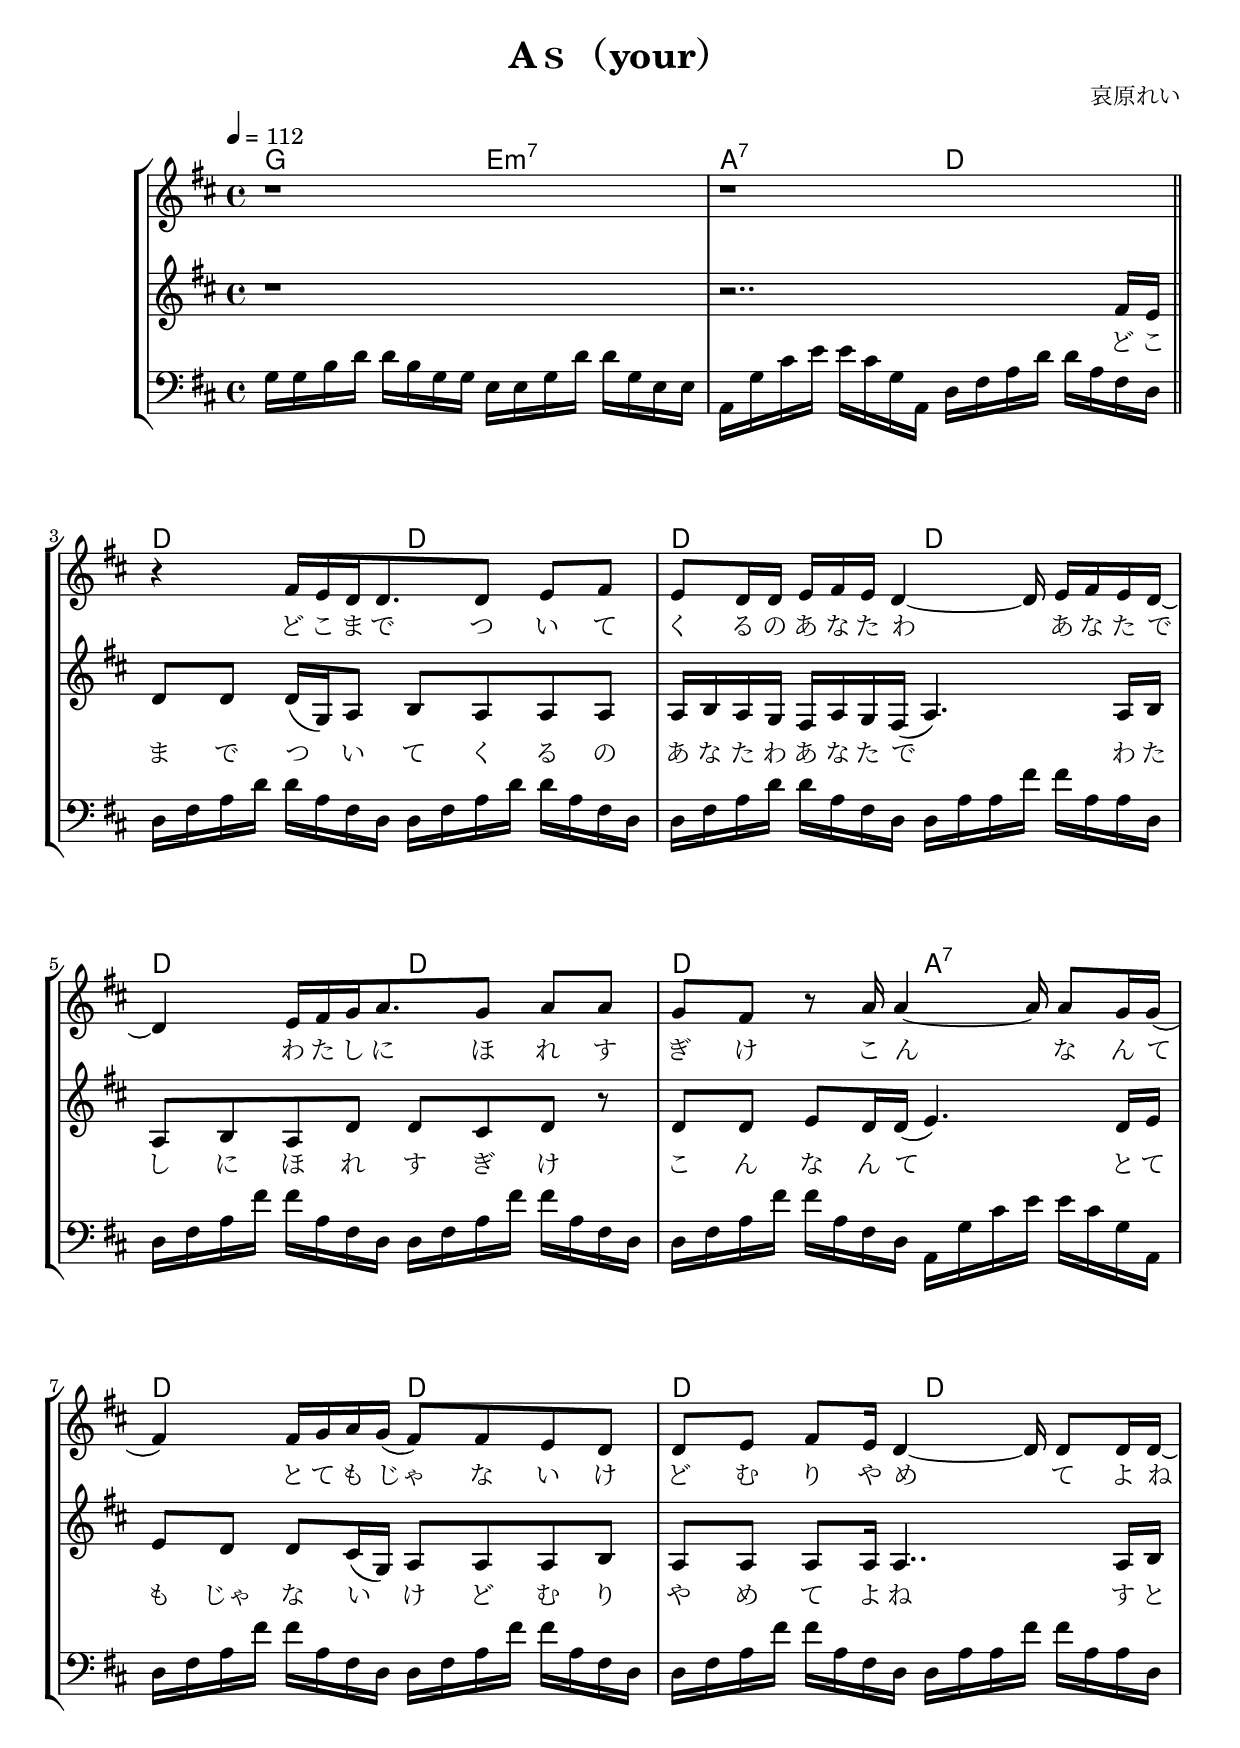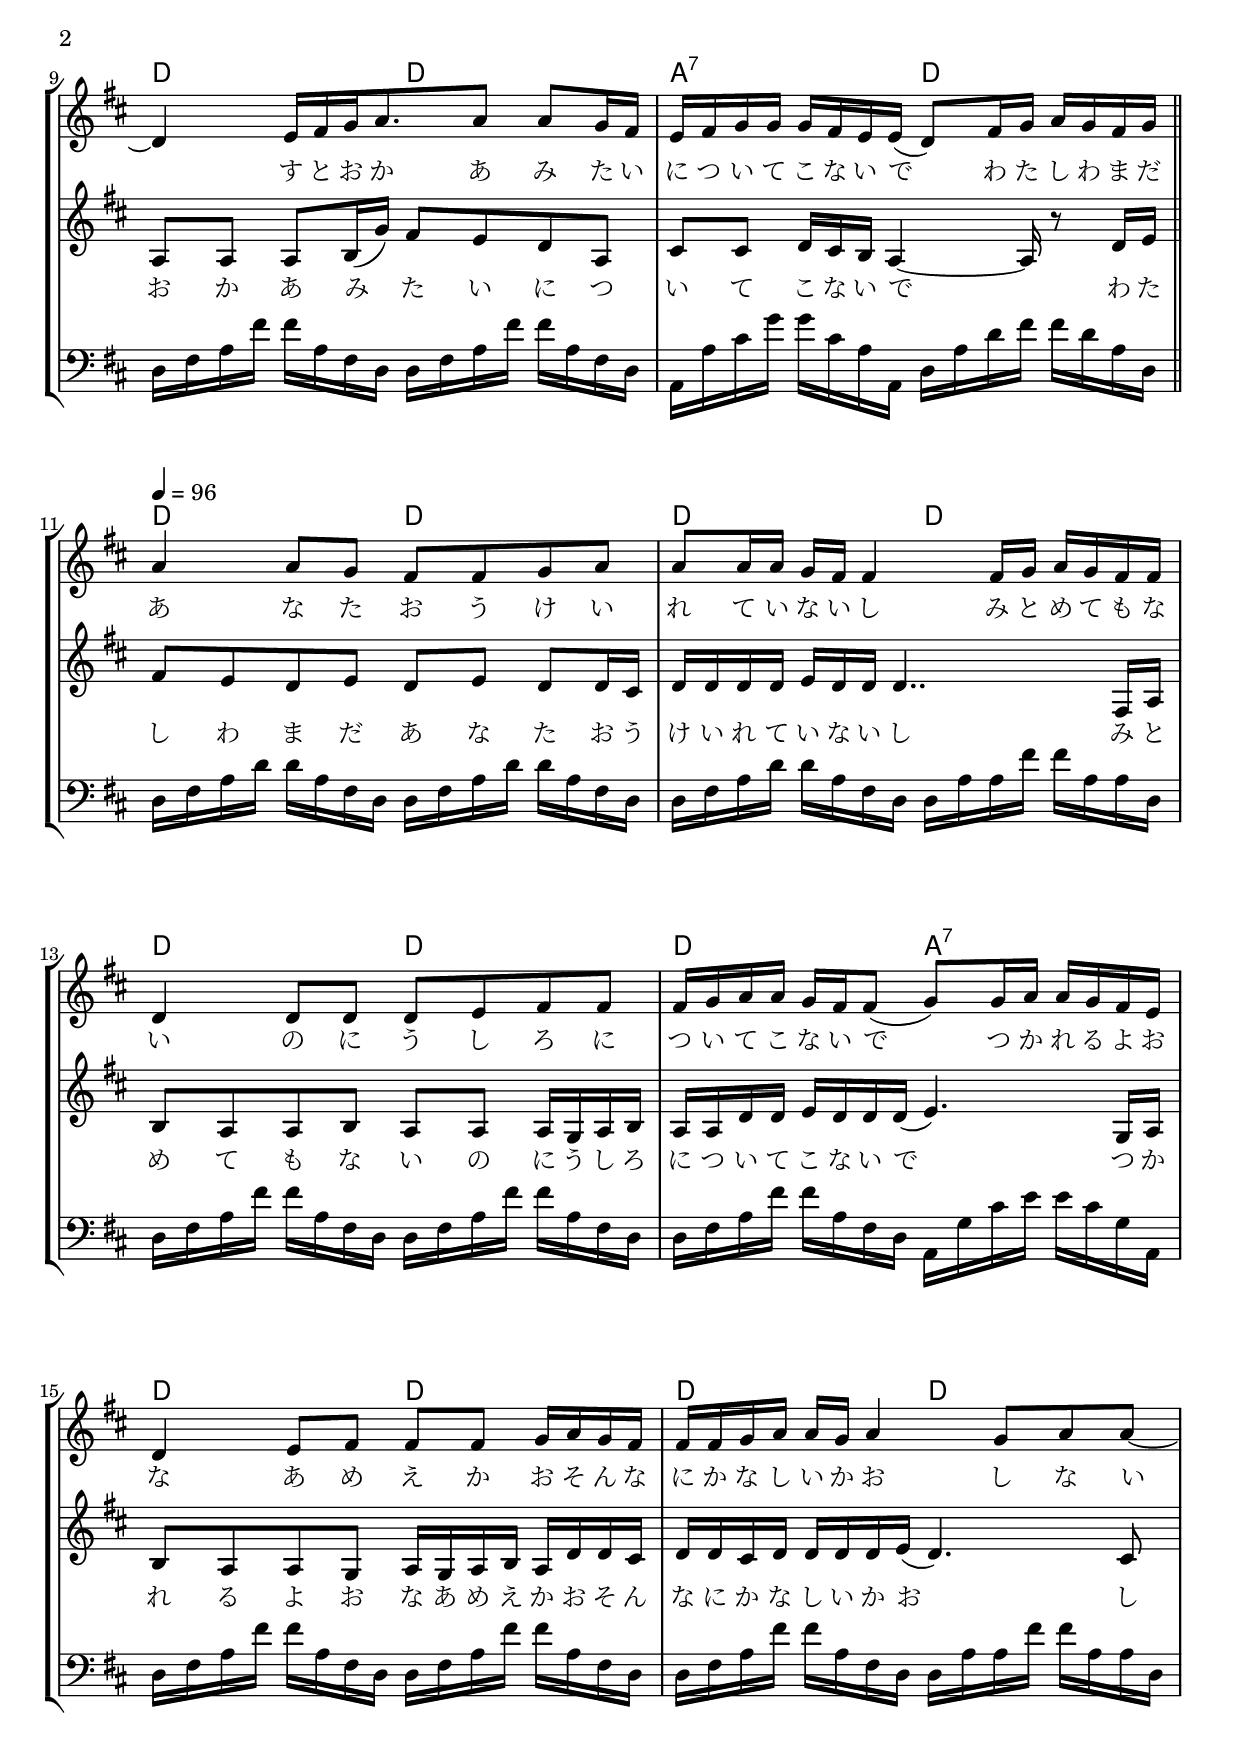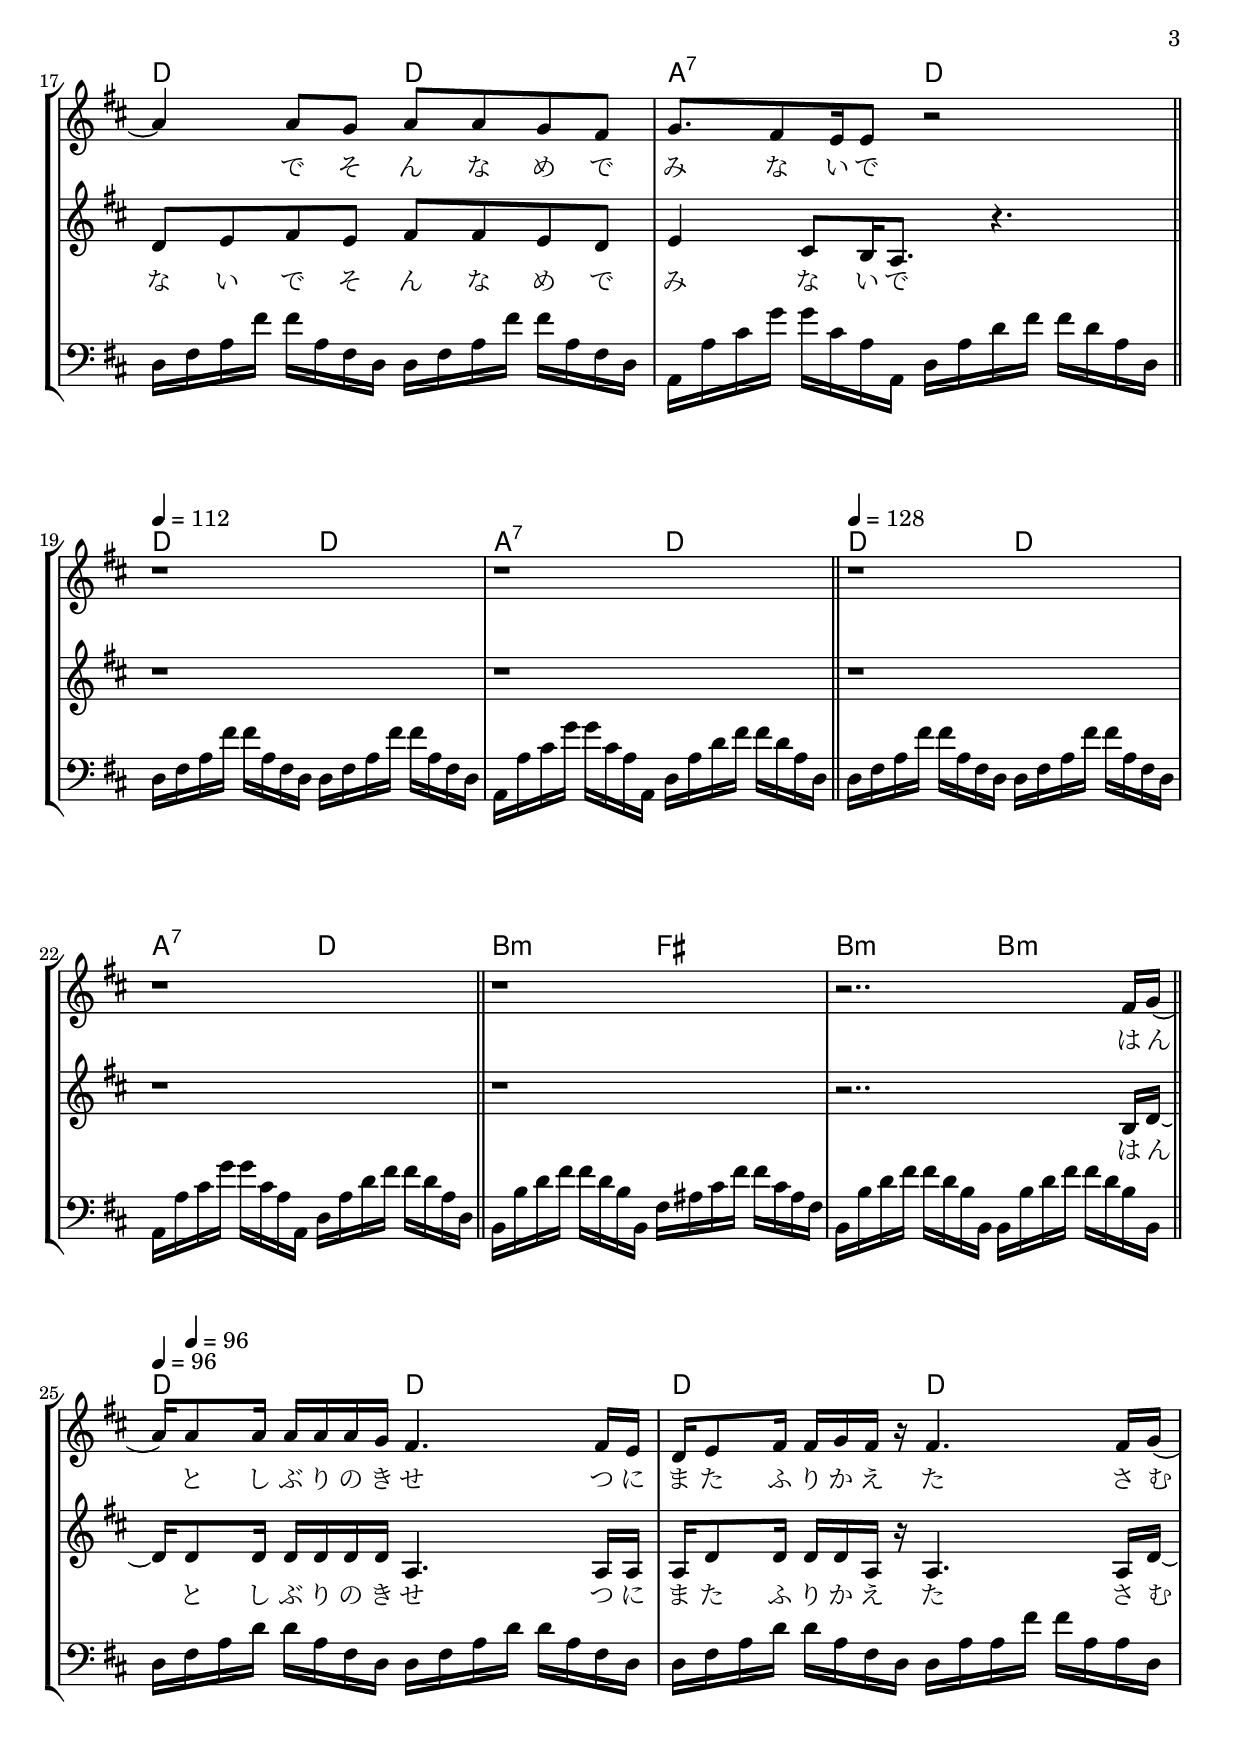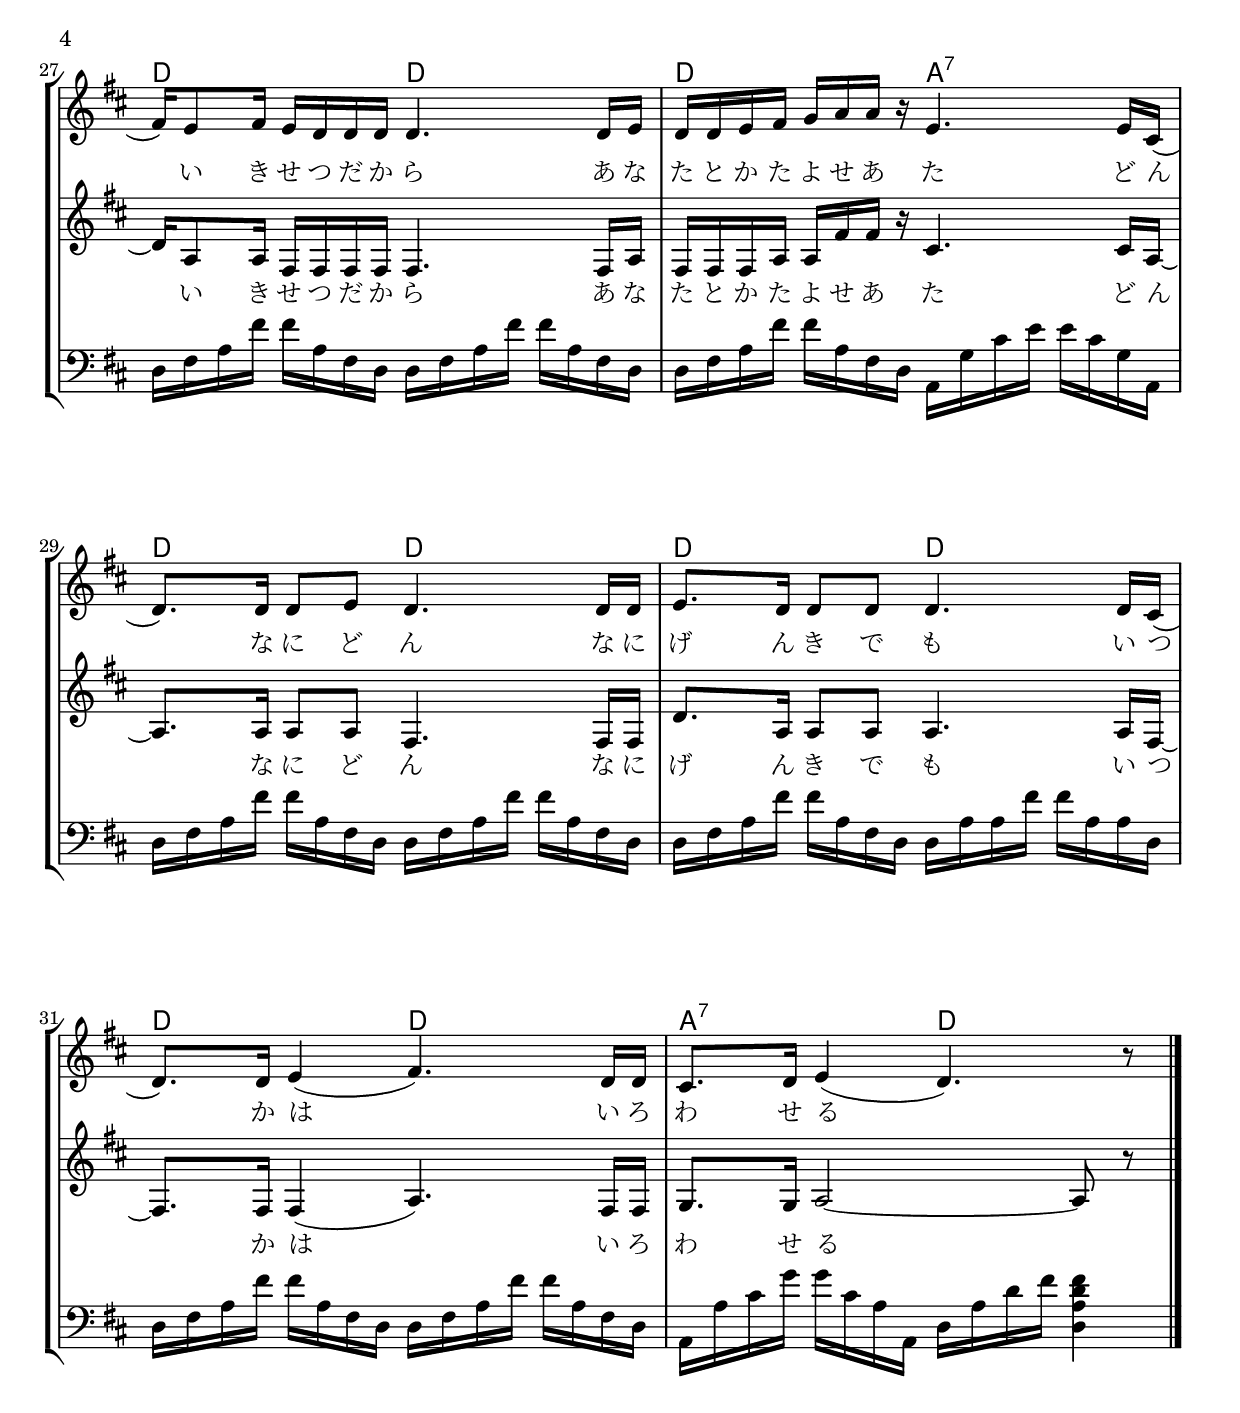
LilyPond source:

\version "2.12.1"

\header {
	title = \markup {Aｓ（your）}
	composer = \markup \center-column {哀原れい}
}

harmony = \chordmode {
	g2 e:min7 a:7 d 

	d d d d d d d a:7 d d d d d d a:7 d 

	d d d d d d d a:7 d d d d d d a:7 d 

	d d a:7 d 

	d d a:7 d 

	b:m fis b:m b:m 

	d d d d d d d a:7 d d d d d d a:7 d 
}

melody = {
	\key d \major
	\tempo 4 = 112
	r1 | r1   
	\set Staff.midiInstrument = #"fss0.32"
	r4 fis'16  e'16  d'16  d'8.  d'8  e'8  fis'8 
	e'8  d'16  d'16  e'16  fis'16  e'16  d'4~d'16  e'16  fis'16  e'16  d'16~ 
	d'4  e'16  fis'16  g'16  a'8.  g'8  a'8  a'8 
	g'8  fis'8  r8  a'16  a'4~a'16  a'8  g'16  g'16 
	(fis'4)  fis'16  g'16  a'16  g'16  (fis'8)  fis'8  e'8  d'8 
	d'8  e'8  fis'8  e'16  d'4~d'16  d'8  d'16  d'16~ 
	d'4  e'16  fis'16  g'16  a'8.  a'8  a'8  g'16  fis'16 
	e'16  fis'16  g'16  g'16  g'16  fis'16  e'16  e'16  (d'8)  	\set Staff.midiInstrument = #"fss0.32"
	fis'16  g'16  a'16  g'16  fis'16  g'16 
		\tempo 4 = 96
a'4  a'8  g'8  fis'8  fis'8  g'8  a'8 
	a'8  a'16  a'16  g'16  fis'16  fis'4  fis'16  g'16  a'16  g'16  fis'16  fis'16 
	d'4  d'8  d'8  d'8  e'8  fis'8  fis'8 
	fis'16  g'16  a'16  a'16  g'16  fis'16  fis'8  (g'8)  g'16  a'16  a'16  g'16  fis'16  e'16 
	d'4  e'8  fis'8  fis'8  fis'8  g'16  a'16  g'16  fis'16 
	fis'16  fis'16  g'16  a'16  a'16  g'16  a'4  g'8  a'8  a'8~ 
	a'4  a'8  g'8  a'8  a'8  g'8  fis'8 
	g'8.  fis'8  e'16  e'8  	r2 	\tempo 4 = 112
	r1 | r1   
	\tempo 4 = 128
	r1 | r1   
	r1 | r2.. 
	\set Staff.midiInstrument = #"fss0.32"
	fis'16  g'16 
	(	\tempo 4 = 96
a'16)  a'8  a'16  a'16  a'16  a'16  g'16  fis'4.  fis'16  e'16 
	d'16  e'8  fis'16  fis'16  g'16  fis'16  r16  fis'4.  fis'16  g'16 
	(fis'16)  e'8  fis'16  e'16  d'16  d'16  d'16  d'4.  d'16  e'16 
	d'16  d'16  e'16  fis'16  g'16  a'16  a'16  r16  e'4.  e'16  cis'16 
	(d'8.)  d'16  d'8  e'8  d'4.  d'16  d'16 
	e'8.  d'16  d'8  d'8  d'4.  d'16  cis'16 
	(d'8.)  d'16  e'4  (fis'4.)  d'16  d'16 
	cis'8.  d'16  e'4  (d'4.)  	r8 	\bar "|."
}

words = \lyricmode {
	
	ど  こ  ま  で  つ  い  て  く  る  の  あ  な  た  わ  あ  な  た  で  わ  た  し  に  ほ  れ  す  ぎ  け  こ  ん  な  ん  て  と  て  も  じゃ  な  い  け  ど  む  り  や  め  て  よ  ね  す  と  お  か  あ  み  た  い  に  つ  い  て  こ  な  い  で  
	わ  た  し  わ  ま  だ  あ  な  た  お  う  け  い  れ  て  い  な  い  し  み  と  め  て  も  な  い  の  に  う  し  ろ  に  つ  い  て  こ  な  い  で  つ  か  れ  る  よ  お  な  あ  め  え  か  お  そ  ん  な  に  か  な  し  い  か  お  し  な  い  で  そ  ん  な  め  で  み  な  い  で  
	
	
	
	は  ん  と  し  ぶ  り  の  き  せ  つ  に  ま  た  ふ  り  か  え  た  さ  む  い  き  せ  つ  だ  か  ら  あ  な  た  と  か  た  よ  せ  あ  た  ど  ん  な  に  ど  ん  な  に  げ  ん  き  で  も  い  つ  か  は  い  ろ  わ  せ  る  
}

secondmelody = {
	\key d \major
	\tempo 4 = 112
	r1 | r2.. 
	\set Staff.midiInstrument = #"fss0.32"
	fis'16  e'16 
	d'8  d'8  d'16  (g16)  a8  b8  a8  a8  a8 
	a16  b16  a16  g16  fis16  a16  g16  fis16  (a4.)  a16  b16 
	a8  b8  a8  d'8  d'8  cis'8  d'8  r8 
	d'8  d'8  e'8  d'16  d'16  (e'4.)  d'16  e'16 
	e'8  d'8  d'8  cis'16  (g16)  a8  a8  a8  b8 
	a8  a8  a8  a16  a4..  a16  b16 
	a8  a8  a8  b16  (g'16)  fis'8  e'8  d'8  a8 
	cis'8  cis'8  d'16  cis'16  b16  a4~a16  	r8 	\set Staff.midiInstrument = #"fss0.32"
	d'16  e'16 
		\tempo 4 = 96
fis'8  e'8  d'8  e'8  d'8  e'8  d'8  d'16  cis'16 
	d'16  d'16  d'16  d'16  e'16  d'16  d'16  d'4..  fis16  a16 
	b8  a8  a8  b8  a8  a8  a16  g16  a16  b16 
	a16  a16  d'16  d'16  e'16  d'16  d'16  d'16  (e'4.)  g16  a16 
	b8  a8  a8  g8  a16  g16  a16  b16  a16  d'16  d'16  cis'16 
	d'16  d'16  cis'16  d'16  d'16  d'16  d'16  e'16  (d'4.)  cis'8 
	d'8  e'8  fis'8  e'8  fis'8  fis'8  e'8  d'8 
	e'4  cis'8  b16  a8.  	r4. 	\tempo 4 = 112
	r1 | r1   
	\tempo 4 = 128
	r1 | r1   
	r1 | r2.. 
	\set Staff.midiInstrument = #"fss0.32"
	b16  d'16~ 
	d'16  	\tempo 4 = 96
d'8  d'16  d'16  d'16  d'16  d'16  a4.  a16  a16 
	a16  d'8  d'16  d'16  d'16  a16  r16  a4.  a16  d'16~ 
	d'16  a8  a16  fis16  fis16  fis16  fis16  fis4.  fis16  a16 
	fis16  fis16  fis16  a16  a16  fis'16  fis'16  r16  cis'4.  cis'16  a16~ 
	a8.  a16  a8  a8  fis4.  fis16  fis16 
	d'8.  a16  a8  a8  a4.  a16  fis16~ 
	fis8.  fis16  fis4  (a4.)  fis16  fis16 
	g8.  g16  a2~a8  	r8 	\bar "|."
}

secondwords = \lyricmode {
	
	ど  こ  ま  で  つ  い  て  く  る  の  あ  な  た  わ  あ  な  た  で  わ  た  し  に  ほ  れ  す  ぎ  け  こ  ん  な  ん  て  と  て  も  じゃ  な  い  け  ど  む  り  や  め  て  よ  ね  す  と  お  か  あ  み  た  い  に  つ  い  て  こ  な  い  で  
	わ  た  し  わ  ま  だ  あ  な  た  お  う  け  い  れ  て  い  な  い  し  み  と  め  て  も  な  い  の  に  う  し  ろ  に  つ  い  て  こ  な  い  で  つ  か  れ  る  よ  お  な  あ  め  え  か  お  そ  ん  な  に  か  な  し  い  か  お  し  な  い  で  そ  ん  な  め  で  み  な  い  で  
	
	
	
	は  ん  と  し  ぶ  り  の  き  せ  つ  に  ま  た  ふ  り  か  え  た  さ  む  い  き  せ  つ  だ  か  ら  あ  な  た  と  か  た  よ  せ  あ  た  ど  ん  な  に  ど  ん  な  に  げ  ん  き  で  も  い  つ  か  は  い  ろ  わ  せ  る  
}

tempochange = {
	\tempo 4 = 112
	r1 | r1 \bar "||"
	\tempo 4 = 112
	r1 | r1 | r1 | r1 | r1 | r1 | r1 | r1 \bar "||"
	\tempo 4 = 96
	r1 | r1 | r1 | r1 | r1 | r1 | r1 | r1 \bar "||"
	\tempo 4 = 112
	r1 | r1 \bar "||"
	\tempo 4 = 128
	r1 | r1 \bar "||"
	\tempo 4 = 128
	r1 | r1 \bar "||"
	\tempo 4 = 96
	r1 | r1 | r1 | r1 | r1 | r1 | r1 | r1 \bar "|."
}

mainacc = {
	\clef bass
	\set Staff.midiInstrument = #"Slap Bass 2"
	\key d \major
	\tempo 4 = 112
	g16 g b d' d' b g g
	e16 e g d' d' g e e
	a,16 g cis' e' e' cis' g a,
	d16 fis a d' d' a fis d
	\bar "||"

	\set Staff.midiInstrument = #"Slap Bass 2"
	d16 fis a d' d' a fis d
	d16 fis a d' d' a fis d
	d16 fis a d' d' a fis d
	d16 a a fis' fis' a a d
	d16 fis a fis' fis' a fis d
	d16 fis a fis' fis' a fis d
	d16 fis a fis' fis' a fis d
	a,16 g cis' e' e' cis' g a,
	d16 fis a fis' fis' a fis d
	d16 fis a fis' fis' a fis d
	d16 fis a fis' fis' a fis d
	d16 a a fis' fis' a a d
	d16 fis a fis' fis' a fis d
	d16 fis a fis' fis' a fis d
	a,16 a cis' g' g' cis' a a,
	d16 a d' fis' fis' d' a d
	\bar "||"

	\set Staff.midiInstrument = #"Slap Bass 2"
	\tempo 4 = 96
	d16 fis a d' d' a fis d
	d16 fis a d' d' a fis d
	d16 fis a d' d' a fis d
	d16 a a fis' fis' a a d
	d16 fis a fis' fis' a fis d
	d16 fis a fis' fis' a fis d
	d16 fis a fis' fis' a fis d
	a,16 g cis' e' e' cis' g a,
	d16 fis a fis' fis' a fis d
	d16 fis a fis' fis' a fis d
	d16 fis a fis' fis' a fis d
	d16 a a fis' fis' a a d
	d16 fis a fis' fis' a fis d
	d16 fis a fis' fis' a fis d
	a,16 a cis' g' g' cis' a a,
	d16 a d' fis' fis' d' a d
	\bar "||"

	\set Staff.midiInstrument = #"Slap Bass 2"
	\tempo 4 = 112
	d16 fis a fis' fis' a fis d
	d16 fis a fis' fis' a fis d
	a,16 a cis' g' g' cis' a a,
	d16 a d' fis' fis' d' a d
	\bar "||"

	\set Staff.midiInstrument = #"Slap Bass 2"
	\tempo 4 = 128
	d16 fis a fis' fis' a fis d
	d16 fis a fis' fis' a fis d
	a,16 a cis' g' g' cis' a a,
	d16 a d' fis' fis' d' a d
	\bar "||"

	\set Staff.midiInstrument = #"Slap Bass 2"
	b,16 b d' fis' fis' d' b b,
	fis16 ais cis' fis' fis' cis' ais fis
	b,16 b d' fis' fis' d' b b,
	b,16 b d' fis' fis' d' b b,
	\bar "||"

	\set Staff.midiInstrument = #"Slap Bass 2"
	\tempo 4 = 96
	d16 fis a d' d' a fis d
	d16 fis a d' d' a fis d
	d16 fis a d' d' a fis d
	d16 a a fis' fis' a a d
	d16 fis a fis' fis' a fis d
	d16 fis a fis' fis' a fis d
	d16 fis a fis' fis' a fis d
	a,16 g cis' e' e' cis' g a,
	d16 fis a fis' fis' a fis d
	d16 fis a fis' fis' a fis d
	d16 fis a fis' fis' a fis d
	d16 a a fis' fis' a a d
	d16 fis a fis' fis' a fis d
	d16 fis a fis' fis' a fis d
	a,16 a cis' g' g' cis' a a,
	d16 a d' fis' <d a d' fis'>4
	\bar "|."
}

subacc = {
	\clef bass
	\set Staff.midiInstrument = #"Pad 3 (polysynth)"
	\key d \major
	\tempo 4 = 112
	g8 g8 <g b d'>8 g8
	e8 e8 <e g d'>8 e8
	a,8 a,8 <g cis' e'>8 a,8
	d8 d8 <fis a d'>8 d8
	\bar "||"

	\set Staff.midiInstrument = #"Pad 3 (polysynth)"
	d8 d8 <fis a d'>8 d8
	d8 d8 <fis a d'>8 d8
	d8 d8 <fis a d'>8 d8
	d8 d8 <a a fis'>8 d8
	d8 d8 <fis a fis'>8 d8
	d8 d8 <fis a fis'>8 d8
	d8 d8 <fis a fis'>8 d8
	a,8 a,8 <g cis' e'>8 a,8
	d8 d8 <fis a fis'>8 d8
	d8 d8 <fis a fis'>8 d8
	d8 d8 <fis a fis'>8 d8
	d8 d8 <a a fis'>8 d8
	d8 d8 <fis a fis'>8 d8
	d8 d8 <fis a fis'>8 d8
	a,8 a,8 <a cis' g'>8 a,8
	d8 d8 <a d' fis'>8 d8
	\bar "||"

	\set Staff.midiInstrument = #"Pad 3 (polysynth)"
	\tempo 4 = 96
	d8 d8 <fis a d'>8 d8
	d8 d8 <fis a d'>8 d8
	d8 d8 <fis a d'>8 d8
	d8 d8 <a a fis'>8 d8
	d8 d8 <fis a fis'>8 d8
	d8 d8 <fis a fis'>8 d8
	d8 d8 <fis a fis'>8 d8
	a,8 a,8 <g cis' e'>8 a,8
	d8 d8 <fis a fis'>8 d8
	d8 d8 <fis a fis'>8 d8
	d8 d8 <fis a fis'>8 d8
	d8 d8 <a a fis'>8 d8
	d8 d8 <fis a fis'>8 d8
	d8 d8 <fis a fis'>8 d8
	a,8 a,8 <a cis' g'>8 a,8
	d8 d8 <a d' fis'>8 d8
	\bar "||"

	\set Staff.midiInstrument = #"Pad 3 (polysynth)"
	\tempo 4 = 112
	d8 d8 <fis a fis'>8 d8
	d8 d8 <fis a fis'>8 d8
	a,8 a,8 <a cis' g'>8 a,8
	d8 d8 <a d' fis'>8 d8
	\bar "||"

	\set Staff.midiInstrument = #"Pad 3 (polysynth)"
	\tempo 4 = 128
	d8 d8 <fis a fis'>8 d8
	d8 d8 <fis a fis'>8 d8
	a,8 a,8 <a cis' g'>8 a,8
	d8 d8 <a d' fis'>8 d8
	\bar "||"

	\set Staff.midiInstrument = #"Pad 3 (polysynth)"
	b,8 b,8 <b d' fis'>8 b,8
	fis8 fis8 <ais cis' fis'>8 fis8
	b,8 b,8 <b d' fis'>8 b,8
	b,8 b,8 <b d' fis'>8 b,8
	\bar "||"

	\set Staff.midiInstrument = #"Pad 3 (polysynth)"
	\tempo 4 = 96
	d8 d8 <fis a d'>8 d8
	d8 d8 <fis a d'>8 d8
	d8 d8 <fis a d'>8 d8
	d8 d8 <a a fis'>8 d8
	d8 d8 <fis a fis'>8 d8
	d8 d8 <fis a fis'>8 d8
	d8 d8 <fis a fis'>8 d8
	a,8 a,8 <g cis' e'>8 a,8
	d8 d8 <fis a fis'>8 d8
	d8 d8 <fis a fis'>8 d8
	d8 d8 <fis a fis'>8 d8
	d8 d8 <a a fis'>8 d8
	d8 d8 <fis a fis'>8 d8
	d8 d8 <fis a fis'>8 d8
	a,8 a,8 <a cis' g'>8 a,8
	d8 d8 <a d' fis'>8 d8
	\bar "|."
}

percA = {
	\drummode {
	r8 cymr16 cymr16 cymr8 cymr16 cymr16 cymr8 cymr16 cymr16 cymr8 cymr8  |cymr8 cymr16 cymr16 cymr8 cymr16 cymr16 cymr8 cymr16 cymr16 cymr8 cymr8  \bar "||"
	r8 cymr16 cymr16 cymr8 cymr16 cymr16 cymr8 cymr16 cymr16 cymr8 cymr8  |cymr8 cymr16 cymr16 cymr8 cymr16 cymr16 cymr8 cymr16 cymr16 cymr8 cymr8  |cymr8 cymr16 cymr16 cymr8 cymr16 cymr16 cymr8 cymr16 cymr16 cymr8 cymr16 cymr16  |cymr8 cymr16 cymr16 cymr8 cymr16 cymr16 cymr8 cymr16 cymr16 cymr8 cymr8  |r8 cymr16 cymr16 cymr8 cymr16 cymr16 cymr8 cymr16 cymr16 cymr8 cymr8  |cymr8 cymr16 cymr16 cymr8 cymr16 cymr16 cymr8 cymr16 cymr16 cymr8 cymr8  |cymr8 cymr16 cymr16 cymr8 cymr16 cymr16 cymr8 cymr16 cymr16 cymr8 cymr16 cymr16  |cymr8 cymr16 cymr16 cymr8 cymr16 cymr16 cymr8 cymr16 cymr16 cymr8 cymr8  \bar "||"
	r8 cymr16 cymr16 cymr8 cymr16 cymr16 cymr8 cymr16 cymr16 cymr8 cymr8  |cymr8 cymr16 cymr16 cymr8 cymr16 cymr16 cymr8 cymr16 cymr16 cymr8 cymr8  |cymr8 cymr16 cymr16 cymr8 cymr16 cymr16 cymr8 cymr16 cymr16 cymr8 cymr16 cymr16  |cymr8 cymr16 cymr16 cymr8 cymr16 cymr16 cymr8 cymr16 cymr16 cymr8 cymr8  |r8 cymr16 cymr16 cymr8 cymr16 cymr16 cymr8 cymr16 cymr16 cymr8 cymr8  |cymr8 cymr16 cymr16 cymr8 cymr16 cymr16 cymr8 cymr16 cymr16 cymr8 cymr8  |cymr8 cymr16 cymr16 cymr8 cymr16 cymr16 cymr8 cymr16 cymr16 cymr8 cymr16 cymr16  |cymr8 cymr16 cymr16 cymr8 cymr16 cymr16 cymr8 cymr16 cymr16 cymr8 cymr8  \bar "||"
	r8 cymr16 cymr16 cymr8 cymr16 cymr16 cymr8 cymr16 cymr16 cymr8 cymr8  |cymr8 cymr16 cymr16 cymr8 cymr16 cymr16 cymr8 cymr16 cymr16 cymr8 cymr8  \bar "||"
	r8 cymr16 cymr16 cymr8 cymr16 cymr16 cymr8 cymr16 cymr16 cymr8 cymr8  |cymr8 cymr16 cymr16 cymr8 cymr16 cymr16 cymr8 cymr16 cymr16 cymr8 cymr8  \bar "||"
	r8 cymr16 cymr16 cymr8 cymr16 cymr16 cymr8 cymr16 cymr16 cymr8 cymr8  |cymr8 cymr16 cymr16 cymr8 cymr16 cymr16 cymr8 cymr16 cymr16 cymr8 cymr8  \bar "||"
	r8 cymr16 cymr16 cymr8 cymr16 cymr16 cymr8 cymr16 cymr16 cymr8 cymr8  |cymr8 cymr16 cymr16 cymr8 cymr16 cymr16 cymr8 cymr16 cymr16 cymr8 cymr8  |cymr8 cymr16 cymr16 cymr8 cymr16 cymr16 cymr8 cymr16 cymr16 cymr8 cymr16 cymr16  |cymr8 cymr16 cymr16 cymr8 cymr16 cymr16 cymr8 cymr16 cymr16 cymr8 cymr8  |r8 cymr16 cymr16 cymr8 cymr16 cymr16 cymr8 cymr16 cymr16 cymr8 cymr8  |cymr8 cymr16 cymr16 cymr8 cymr16 cymr16 cymr8 cymr16 cymr16 cymr8 cymr8  |cymr8 cymr16 cymr16 cymr8 cymr16 cymr16 cymr8 cymr16 cymr16 cymr8 cymr16 cymr16  |cymr8 cymr16 cymr16 cymr8 cymr16 cymr16 cymr8 cymr16 cymr16 cymr8 cymr8  \bar "|."
	}
}

percB = {
	\drummode {
	r4 sn2 sn4  |r4 sn2 sn8 sn16 sn16  \bar "||"
	r4 sn2 sn4  |r4 sn8 sn4. sn4  |r4 sn2 sn4  |r4 sn8 sn4. sn4  |r4 sn2 sn4  |r4 sn8 sn4. sn4  |r4 sn2 sn4  |r4 sn2 sn8 sn16 sn16  \bar "||"
	r4 sn2 sn4  |r4 sn8 sn4. sn4  |r4 sn2 sn4  |r4 sn8 sn4. sn4  |r4 sn2 sn4  |r4 sn8 sn4. sn4  |r4 sn2 sn4  |r4 sn2 sn8 sn16 sn16  \bar "||"
	r4 sn2 sn4  |r4 sn2 sn8 sn16 sn16  \bar "||"
	r4 sn2 sn4  |r4 sn2 sn8 sn16 sn16  \bar "||"
	r4 sn2 sn4  |r4 sn2 sn8 sn16 sn16  \bar "||"
	r4 sn2 sn4  |r4 sn8 sn4. sn4  |r4 sn2 sn4  |r4 sn8 sn4. sn4  |r4 sn2 sn4  |r4 sn8 sn4. sn4  |r4 sn2 sn4  |r4 sn2 sn8 sn16 sn16  \bar "|."
	}
}

percC = {
	\drummode {
	bd8. bd16 bd8. bd16 bd8. bd16 bd8. bd16  |bd8. bd16 bd8. bd16 bd8. bd16 bd8. bd16  \bar "||"
	bd8. bd16 bd8. bd16 bd8. bd16 bd8. bd16  |bd8. bd16 bd8. bd16 bd8. bd16 bd4  |bd8. bd16 bd8. bd16 bd8. bd16 bd8. bd16  |bd8. bd16 bd8. bd16 bd8. bd16 bd4  |bd8. bd16 bd8. bd16 bd8. bd16 bd8. bd16  |bd8. bd16 bd8. bd16 bd8. bd16 bd4  |bd8. bd16 bd8. bd16 bd8. bd16 bd8. bd16  |bd8. bd16 bd8. bd16 bd8. bd16 bd8. bd16  \bar "||"
	bd8. bd16 bd8. bd16 bd8. bd16 bd8. bd16  |bd8. bd16 bd8. bd16 bd8. bd16 bd4  |bd8. bd16 bd8. bd16 bd8. bd16 bd8. bd16  |bd8. bd16 bd8. bd16 bd8. bd16 bd4  |bd8. bd16 bd8. bd16 bd8. bd16 bd8. bd16  |bd8. bd16 bd8. bd16 bd8. bd16 bd4  |bd8. bd16 bd8. bd16 bd8. bd16 bd8. bd16  |bd8. bd16 bd8. bd16 bd8. bd16 bd8. bd16  \bar "||"
	bd8. bd16 bd8. bd16 bd8. bd16 bd8. bd16  |bd8. bd16 bd8. bd16 bd8. bd16 bd8. bd16  \bar "||"
	bd8. bd16 bd8. bd16 bd8. bd16 bd8. bd16  |bd8. bd16 bd8. bd16 bd8. bd16 bd8. bd16  \bar "||"
	bd8. bd16 bd8. bd16 bd8. bd16 bd8. bd16  |bd8. bd16 bd8. bd16 bd8. bd16 bd8. bd16  \bar "||"
	bd8. bd16 bd8. bd16 bd8. bd16 bd8. bd16  |bd8. bd16 bd8. bd16 bd8. bd16 bd4  |bd8. bd16 bd8. bd16 bd8. bd16 bd8. bd16  |bd8. bd16 bd8. bd16 bd8. bd16 bd4  |bd8. bd16 bd8. bd16 bd8. bd16 bd8. bd16  |bd8. bd16 bd8. bd16 bd8. bd16 bd4  |bd8. bd16 bd8. bd16 bd8. bd16 bd8. bd16  |bd8. bd16 bd8. bd16 bd8. bd16 bd8. bd16  \bar "|."
	}
}

percD = {
	\drummode {
	r1  |r4. tommh2 r8  \bar "||"
	r1  |r2 r16 tommh4. r16  |r1  |r2 r16 tommh4. r16  |r1  |r2 r16 tommh4. r16  |r1  |r4. tommh2 r8  \bar "||"
	r1  |r2 r16 tommh4. r16  |r1  |r2 r16 tommh4. r16  |r1  |r2 r16 tommh4. r16  |r1  |r4. tommh2 r8  \bar "||"
	r1  |r4. tommh2 r8  \bar "||"
	r1  |r4. tommh2 r8  \bar "||"
	r1  |r4. tommh2 r8  \bar "||"
	r1  |r2 r16 tommh4. r16  |r1  |r2 r16 tommh4. r16  |r1  |r2 r16 tommh4. r16  |r1  |r4. tommh2 r8  \bar "|."
	}
}

percE = {
	\drummode {
	r1  |r2 r16 toml4. r16  \bar "||"
	r1  |r2. r8 toml8  |r1  |r2. r8 toml8  |r1  |r2. r8 toml8  |r1  |r2 r16 toml4. r16  \bar "||"
	r1  |r2. r8 toml8  |r1  |r2. r8 toml8  |r1  |r2. r8 toml8  |r1  |r2 r16 toml4. r16  \bar "||"
	r1  |r2 r16 toml4. r16  \bar "||"
	r1  |r2 r16 toml4. r16  \bar "||"
	r1  |r2 r16 toml4. r16  \bar "||"
	r1  |r2. r8 toml8  |r1  |r2. r8 toml8  |r1  |r2. r8 toml8  |r1  |r2 r16 toml4. r16  \bar "|."
	}
}

percF = {
	\drummode {
	cymc1  |r1 \bar "||"
	cymc1  |r1 |r1 |r1 |cymc1  |r1 |r1 |r1 \bar "||"
	cymc1  |r1 |r1 |r1 |cymc1  |r1 |r1 |r1 \bar "||"
	cymc1  |r1 \bar "||"
	cymc1  |r1 \bar "||"
	cymc1  |r1 \bar "||"
	cymc1  |r1 |r1 |r1 |cymc1  |r1 |r1 |r1 \bar "|."
	}
}

\score {
	<<
		\new StaffGroup <<
			\new ChordNames {\harmony}
			\new Voice = "melody" {\melody}
			\new Lyrics \lyricsto "melody" \words
			\new Voice = "secondmelody" {\secondmelody}
			\new Lyrics \lyricsto "secondmelody" \secondwords
			\new Staff = "mainacc" {\mainacc}
		>>
	>>
	\layout { }
}
